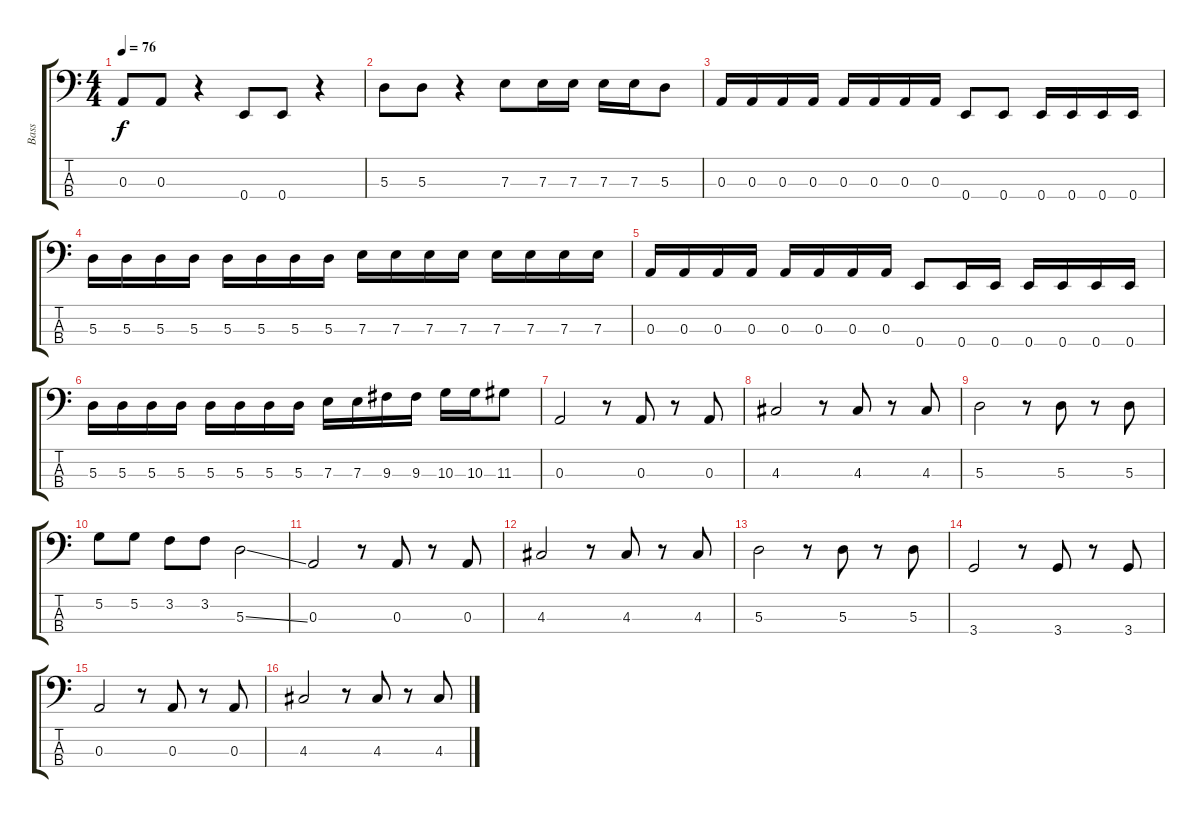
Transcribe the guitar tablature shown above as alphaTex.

\track ("Bass" "Bass") {instrument electricbassfinger}
\staff {score tabs}
\tuning (G2 D2 A1 E1) {hide}
\ts (4 4)
\tempo 76
\clef f4
\ks c
0.3.8{dy f} 0.3.8 r.4 0.4.8 0.4.8 r.4 |
5.3.8 5.3.8 r.4 7.3.8 7.3.16 7.3.16 7.3.16 7.3.16 5.3.8 |
0.3.16 0.3.16 0.3.16 0.3.16 0.3.16 0.3.16 0.3.16 0.3.16 0.4.8 0.4.8 0.4.16 0.4.16 0.4.16 0.4.16 |
5.3.16 5.3.16 5.3.16 5.3.16 5.3.16 5.3.16 5.3.16 5.3.16 7.3.16 7.3.16 7.3.16 7.3.16 7.3.16 7.3.16 7.3.16 7.3.16 |
0.3.16 0.3.16 0.3.16 0.3.16 0.3.16 0.3.16 0.3.16 0.3.16 0.4.8 0.4.16 0.4.16 0.4.16 0.4.16 0.4.16 0.4.16 |
5.3.16 5.3.16 5.3.16 5.3.16 5.3.16 5.3.16 5.3.16 5.3.16 7.3.16 7.3.16 9.3.16 9.3.16 10.3.16 10.3.16 11.3.8 |
0.3.2 r.8 0.3.8 r.8 0.3.8 |
4.3.2 r.8 4.3.8 r.8 4.3.8 |
5.3.2 r.8 5.3.8 r.8 5.3.8 |
5.2.8 5.2.8 3.2.8 3.2.8 5.3{ss}.2 |
0.3.2 r.8 0.3.8 r.8 0.3.8 |
4.3.2 r.8 4.3.8 r.8 4.3.8 |
5.3.2 r.8 5.3.8 r.8 5.3.8 |
3.4.2 r.8 3.4.8 r.8 3.4.8 |
0.3.2 r.8 0.3.8 r.8 0.3.8 |
4.3.2 r.8 4.3.8 r.8 4.3.8
